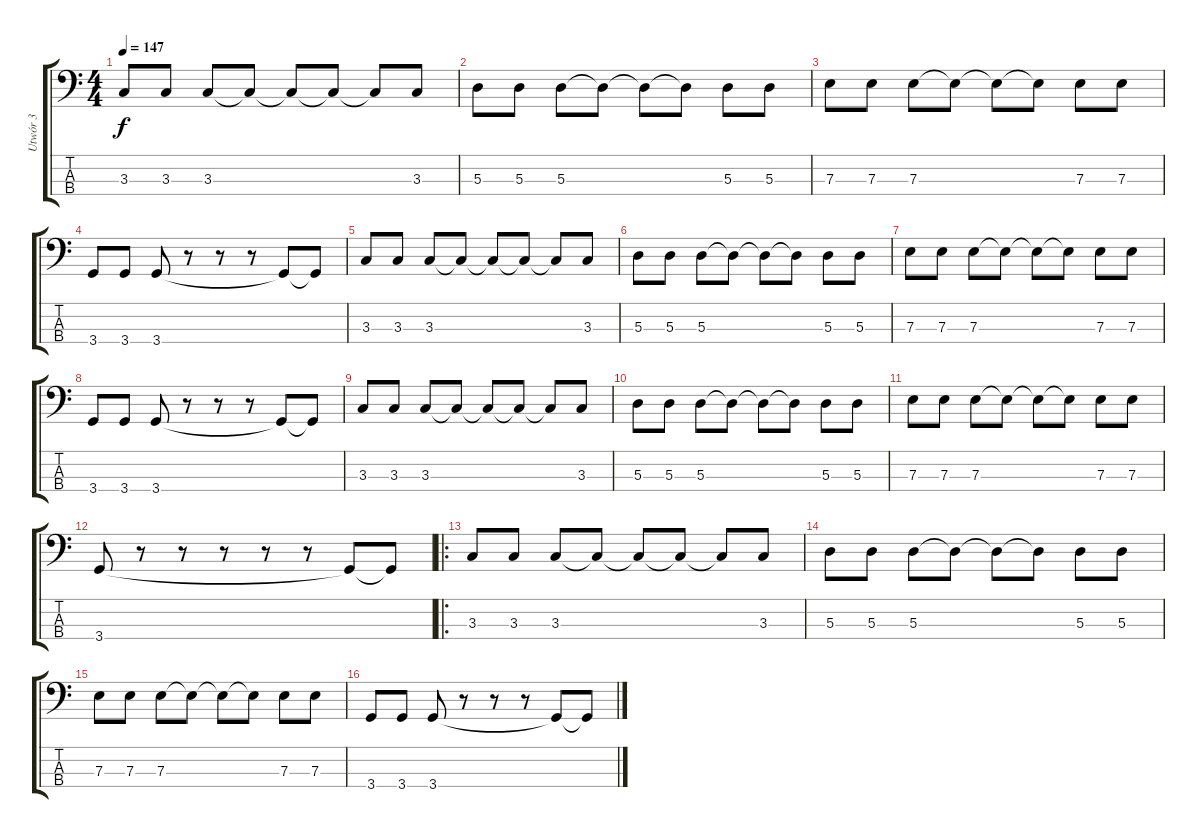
\track ("Utwór 3" "Utwór 3") {instrument electricbassfinger}
\staff {score tabs}
\tuning (G2 D2 A1 E1) {hide}
\ts (4 4)
\tempo 147
\clef f4
\ks c
3.3.8{dy f} 3.3.8 3.3.8 3.3{t}.8 3.3{t}.8 3.3{t}.8 3.3{t}.8 3.3.8 |
5.3.8 5.3.8 5.3.8 5.3{t}.8 5.3{t}.8 5.3{t}.8 5.3.8 5.3.8 |
7.3.8 7.3.8 7.3.8 7.3{t}.8 7.3{t}.8 7.3{t}.8 7.3.8 7.3.8 |
3.4.8 3.4.8 3.4.8 r.8 r.8 r.8 3.4{t}.8 3.4{t}.8 |
3.3.8 3.3.8 3.3.8 3.3{t}.8 3.3{t}.8 3.3{t}.8 3.3{t}.8 3.3.8 |
5.3.8 5.3.8 5.3.8 5.3{t}.8 5.3{t}.8 5.3{t}.8 5.3.8 5.3.8 |
7.3.8 7.3.8 7.3.8 7.3{t}.8 7.3{t}.8 7.3{t}.8 7.3.8 7.3.8 |
3.4.8 3.4.8 3.4.8 r.8 r.8 r.8 3.4{t}.8 3.4{t}.8 |
3.3.8 3.3.8 3.3.8 3.3{t}.8 3.3{t}.8 3.3{t}.8 3.3{t}.8 3.3.8 |
5.3.8 5.3.8 5.3.8 5.3{t}.8 5.3{t}.8 5.3{t}.8 5.3.8 5.3.8 |
7.3.8 7.3.8 7.3.8 7.3{t}.8 7.3{t}.8 7.3{t}.8 7.3.8 7.3.8 |
3.4.8 r.8 r.8 r.8 r.8 r.8 3.4{t}.8 3.4{t}.8 |
\ro
3.3.8 3.3.8 3.3.8 3.3{t}.8 3.3{t}.8 3.3{t}.8 3.3{t}.8 3.3.8 |
5.3.8 5.3.8 5.3.8 5.3{t}.8 5.3{t}.8 5.3{t}.8 5.3.8 5.3.8 |
7.3.8 7.3.8 7.3.8 7.3{t}.8 7.3{t}.8 7.3{t}.8 7.3.8 7.3.8 |
3.4.8 3.4.8 3.4.8 r.8 r.8 r.8 3.4{t}.8 3.4{t}.8
